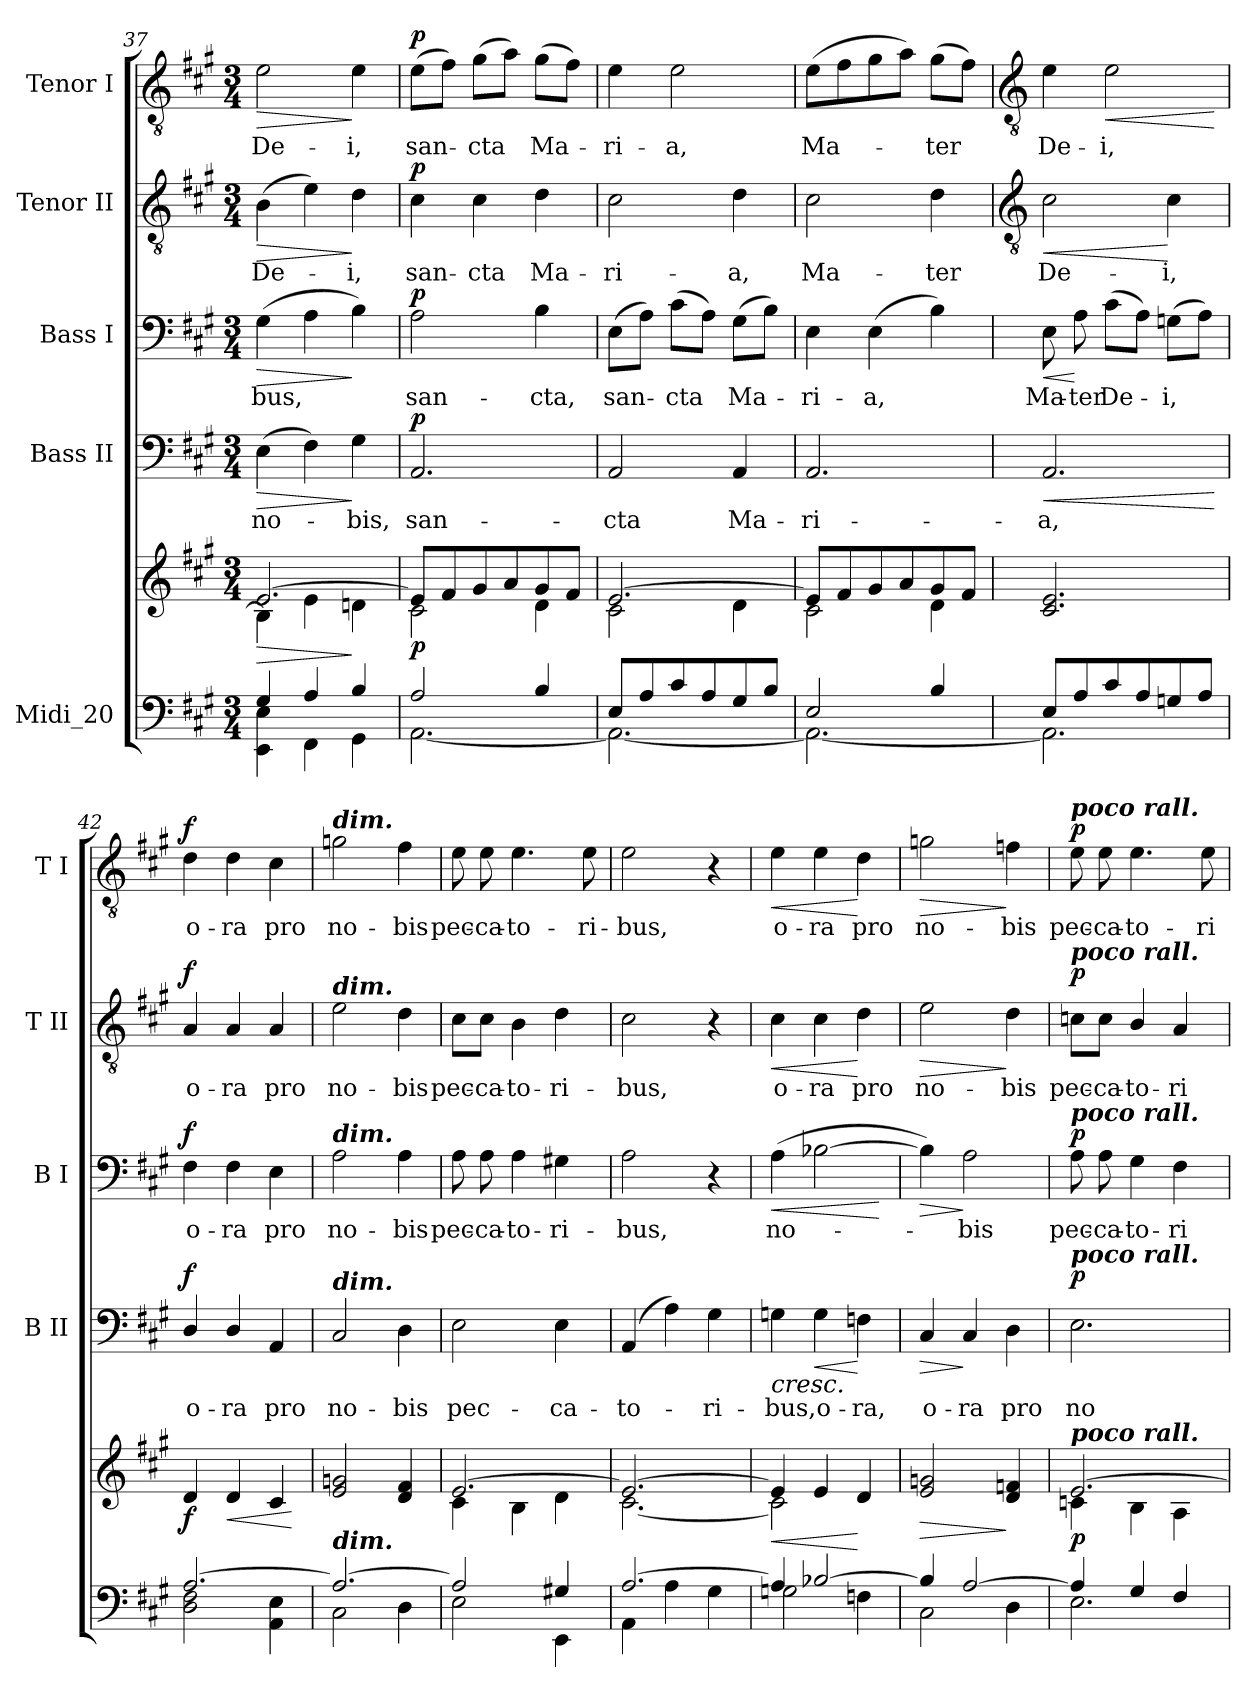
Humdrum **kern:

**kern	**kern	**dynam	**kern	**text	**dynam	**kern	**text	**dynam	**kern	**text	**dynam	**kern	**text	**dynam
*part5	*part5	*part5	*part4	*part4	*part4	*part3	*part3	*part3	*part2	*part2	*part2	*part1	*part1	*part1
*staff6	*staff5	*staff5/6	*staff4	*staff4	*staff4	*staff3	*staff3	*staff3	*staff2	*staff2	*staff2	*staff1	*staff1	*staff1
*I"Midi_20	*	*	*I"Bass II	*	*	*I"Bass I	*	*	*I"Tenor II	*	*	*I"Tenor I	*	*
*	*	*	*I'B II	*	*	*I'B I	*	*	*I'T II	*	*	*I'T I	*	*
*clefF4	*clefG2	*	*clefF4	*	*	*clefF4	*	*	*clefGv2	*	*	*clefGv2	*	*
*k[f#c#g#]	*k[f#c#g#]	*	*k[f#c#g#]	*	*	*k[f#c#g#]	*	*	*k[f#c#g#]	*	*	*k[f#c#g#]	*	*
*A:	*A:	*	*A:	*	*	*A:	*	*	*A:	*	*	*A:	*	*
*M3/4	*M3/4	*	*M3/4	*	*	*M3/4	*	*	*M3/4	*	*	*M3/4	*	*
=37	=37	=37	=37	=37	=37	=37	=37	=37	=37	=37	=37	=37	=37	=37
*^	*^	*	*	*	*	*	*	*	*	*	*	*	*	*
!	!	!	!	!LO:HP:b	!	!LO:LY:b	!LO:HP:b	!	!LO:LY:b	!LO:HP:b	!	!LO:LY:b	!LO:HP:b	!	!LO:LY:b	!LO:HP:b
4G#/	4EE\ 4E\	[2.e/	4B\]	>	(>4E	no-	>	(>4G#	-bus,	>	(>4B	De-	>	2e	De-	>
4A/	4FF#\	.	4e\	.	4F#)	.	.	4A	.	.	4e)	.	.	.	.	.
!	!	!	!	!	!	!LO:LY:b	!	!	!	!	!	!LO:LY:b	!	!	!LO:LY:b	!
4B/	4GG#\	.	4dn\	]	4G#	bis,	]	4B)	.	]	4d	i,	]	4e	-i,	]
=38	=38	=38	=38	=38	=38	=38	=38	=38	=38	=38	=38	=38	=38	=38	=38	=38
!	!	!	!	!LO:DY:b	!	!LO:LY:b	!LO:DY:b	!	!LO:LY:b	!LO:DY:b	!	!LO:LY:b	!LO:DY:b	!	!LO:LY:b	!LO:DY:b
2A/	[2.AA\	8e/L]	2c#\	p	2.AA	san-	p	2A	san-	p	4c#	san-	p	(>8eL	san-	p
.	.	8f#/	.	.	.	.	.	.	.	.	.	.	.	8f#J)	.	.
!	!	!	!	!	!	!	!	!	!	!	!	!LO:LY:b	!	!	!LO:LY:b	!
.	.	8g#/	.	.	.	.	.	.	.	.	4c#	-cta	.	(>8g#L	cta	.
.	.	8a/	.	.	.	.	.	.	.	.	.	.	.	8aJ)	.	.
!	!	!	!	!	!	!	!	!	!LO:LY:b	!	!	!LO:LY:b	!	!	!LO:LY:b	!
4B/	.	8g#/	4d\	.	.	.	.	4B	-cta,	.	4d	Ma-	.	(>8g#L	Ma-	.
.	.	8f#/J	.	.	.	.	.	.	.	.	.	.	.	8f#J)	.	.
=39	=39	=39	=39	=39	=39	=39	=39	=39	=39	=39	=39	=39	=39	=39	=39	=39
!	!	!	!	!	!	!LO:LY:b	!	!	!LO:LY:b	!	!	!LO:LY:b	!	!	!LO:LY:b	!
8E/L	2.AA\_	[2.e/	2c#\	.	2AA	-cta	.	(>8EL	san-	.	2c#	-ri-	.	4e	ri-	.
8A/	.	.	.	.	.	.	.	8AJ)	.	.	.	.	.	.	.	.
!	!	!	!	!	!	!	!	!	!LO:LY:b	!	!	!	!	!	!LO:LY:b	!
8c#/	.	.	.	.	.	.	.	(>8c#L	-cta	.	.	.	.	2e	-a,	.
8A/	.	.	.	.	.	.	.	8AJ)	.	.	.	.	.	.	.	.
!	!	!	!	!	!	!LO:LY:b	!	!	!LO:LY:b	!	!	!LO:LY:b	!	!	!	!
8G#/	.	.	4d\	.	4AA	Ma-	.	(>8G#L	Ma-	.	4d	-a,	.	.	.	.
8B/J	.	.	.	.	.	.	.	8BJ)	.	.	.	.	.	.	.	.
=40	=40	=40	=40	=40	=40	=40	=40	=40	=40	=40	=40	=40	=40	=40	=40	=40
!	!	!	!	!	!	!LO:LY:b	!	!	!LO:LY:b	!	!	!LO:LY:b	!	!	!LO:LY:b	!
2E/	2.AA\_	8e/L]	2c#\	.	2.AA	-ri-	.	4E	ri-	.	2c#	Ma-	.	(>8eL	Ma-	.
.	.	8f#/	.	.	.	.	.	.	.	.	.	.	.	8f#	.	.
!	!	!	!	!	!	!	!	!	!LO:LY:b	!	!	!	!	!	!	!
.	.	8g#/	.	.	.	.	.	(>4E	-a,	.	.	.	.	8g#	.	.
.	.	8a/	.	.	.	.	.	.	.	.	.	.	.	8aJ)	.	.
!	!	!	!	!	!	!	!	!	!	!	!	!LO:LY:b	!	!	!LO:LY:b	!
4B/	.	8g#/	4d\	.	.	.	.	4B)	.	.	4d	-ter	.	(>8g#L	ter	.
.	.	8f#/J	.	.	.	.	.	.	.	.	.	.	.	8f#J)	.	.
!!LO:LB:g=z
=41	=41	=41	=41	=41	=41	=41	=41	=41	=41	=41	=41	=41	=41	=41	=41	=41
*	*	*	*	*	*	*	*	*	*	*	*clefGv2	*	*	*clefGv2	*	*
!	!	!	!	!	!	!LO:LY:b	!LO:HP:b	!	!LO:LY:b	!LO:HP:b	!	!LO:LY:b	!LO:HP:b	!	!LO:LY:b	!
8E/L	2.AA\]	2.c#/ 2.e/	2.ryy	.	2.AA	-a,	<	8E	Ma-	<	2c#	De-	<	4e	De-	.
!	!	!	!	!	!	!	!	!	!LO:LY:b	!	!	!	!	!	!	!
8A/	.	.	.	.	.	.	.	8A	-ter	[	.	.	.	.	.	.
!	!	!	!	!	!	!	!	!	!LO:LY:b	!	!	!	!	!	!LO:LY:b	!LO:HP:b
8c#/	.	.	.	.	.	.	.	(>8c#L	De-	.	.	.	.	2e	-i,	<
8A/	.	.	.	.	.	.	.	8AJ)	.	.	.	.	.	.	.	.
!	!	!	!	!	!	!	!	!	!LO:LY:b	!	!	!LO:LY:b	!	!	!	!
8Gn/	.	.	.	.	.	.	.	(>8GnL	i,	.	4c#	-i,	[	.	.	.
8A/J	.	.	.	.	.	.	.	8AJ)	.	.	.	.	.	.	.	.
*v	*v	*	*	*	*	*	*	*	*	*	*	*	*	*	*	*
*	*v	*v	*	*	*	*	*	*	*	*	*	*	*	*	*
.	.	.	.	.	[	.	.	.	.	.	.	.	.	[
=42	=42	=42	=42	=42	=42	=42	=42	=42	=42	=42	=42	=42	=42	=42
*^	*^	*	*	*	*	*	*	*	*	*	*	*	*	*
!	!	!	!	!LO:DY:b	!	!LO:LY:b	!LO:DY:b	!	!LO:LY:b	!LO:DY:b	!	!LO:LY:b	!LO:DY:b	!	!LO:LY:b	!LO:DY:b
[2.A/	2D\ 2F#\	4d/	2ryy	f	4D/	o-	f	4F#	o-	f	4A	o-	f	4d	o-	f
!	!	!	!	!LO:HP:b	!	!LO:LY:b	!	!	!LO:LY:b	!	!	!LO:LY:b	!	!	!LO:LY:b	!
.	.	4d/	.	<	4D/	-ra	.	4F#	-ra	.	4A	-ra	.	4d	-ra	.
!	!	!	!	!	!	!LO:LY:b	!	!	!LO:LY:b	!	!	!LO:LY:b	!	!	!LO:LY:b	!
.	4AA\ 4E\	4c#/	4ryy	.	4AA	pro	.	4E	pro	.	4A	pro	.	4c#	pro	.
*v	*v	*	*	*	*	*	*	*	*	*	*	*	*	*	*	*
*	*v	*v	*	*	*	*	*	*	*	*	*	*	*	*	*
.	.	[	.	.	.	.	.	.	.	.	.	.	.	.
=43	=43	=43	=43	=43	=43	=43	=43	=43	=43	=43	=43	=43	=43	=43
*^	*^	*	*	*	*	*	*	*	*	*	*	*	*	*
!	!	!	!	!	!	!	!	!	!	!	!	!	!	!LO:TX:a:Bi:t=dim.	!	!
!	!	!	!	!	!	!	!	!	!	!	!LO:TX:a:Bi:t=dim.	!	!	!	!	!
!	!	!	!	!	!	!	!	!LO:TX:a:Bi:t=dim.	!	!	!	!	!	!	!	!
!	!	!	!	!	!LO:TX:a:Bi:t=dim.	!	!	!	!	!	!	!	!	!	!	!
!LO:TX:a:Bi:t=dim.	!	!	!	!	!	!	!	!	!	!	!	!	!	!	!	!
!	!	!	!	!	!	!LO:LY:b	!	!	!LO:LY:b	!	!	!LO:LY:b	!	!	!LO:LY:b	!
2.A/_	2C#\	2e/ 2gn/	2.ryy	.	2C#	no-	.	2A	no-	.	2e	no-	.	2gn	no-	.
!	!	!	!	!	!	!LO:LY:b	!	!	!LO:LY:b	!	!	!LO:LY:b	!	!	!LO:LY:b	!
.	4D\	4d/ 4f#/	.	.	4D	-bis	.	4A	-bis	.	4d	-bis	.	4f#	-bis	.
=44	=44	=44	=44	=44	=44	=44	=44	=44	=44	=44	=44	=44	=44	=44	=44	=44
!	!	!	!	!	!	!LO:LY:b	!	!	!LO:LY:b	!	!	!LO:LY:b	!	!	!LO:LY:b	!
2A/]	2E\	[2.e/	4c#\	.	2E	pec-	.	8A	pec-	.	8c#\L	pec-	.	8e	pec-	.
!	!	!	!	!	!	!	!	!	!LO:LY:b	!	!	!LO:LY:b	!	!	!LO:LY:b	!
.	.	.	.	.	.	.	.	8A	-ca-	.	8c#\J	-ca-	.	8e	-ca-	.
!	!	!	!	!	!	!	!	!	!LO:LY:b	!	!	!LO:LY:b	!	!	!LO:LY:b	!
.	.	.	4B\	.	.	.	.	4A	-to-	.	4B	-to-	.	4.e	-to-	.
!	!	!	!	!	!	!LO:LY:b	!	!	!LO:LY:b	!	!	!LO:LY:b	!	!	!	!
4G#X/	4EE\	.	4d\	.	4E	-ca-	.	4G#X	-ri-	.	4d	-ri-	.	.	.	.
!	!	!	!	!	!	!	!	!	!	!	!	!	!	!	!LO:LY:b	!
.	.	.	.	.	.	.	.	.	.	.	.	.	.	8e	-ri-	.
=45	=45	=45	=45	=45	=45	=45	=45	=45	=45	=45	=45	=45	=45	=45	=45	=45
!	!	!	!	!	!	!LO:LY:b	!	!	!LO:LY:b	!	!	!LO:LY:b	!	!	!LO:LY:b	!
[2.A/	4AA\	2.e/_	[2.c#\	.	(4AA	-to-	.	2A	-bus,	.	2c#	-bus,	.	2e	-bus,	.
.	4A\	.	.	.	4A)	.	.	.	.	.	.	.	.	.	.	.
!	!	!	!	!	!	!LO:LY:b	!	!	!	!	!	!	!	!	!	!
.	4G#\	.	.	.	4G#	ri-	.	4r	.	.	4r	.	.	4r	.	.
=46	=46	=46	=46	=46	=46	=46	=46	=46	=46	=46	=46	=46	=46	=46	=46	=46
!	!	!	!	!LO:HP:b	!	!LO:LY:b	!LO:HP:b	!	!LO:LY:b	!LO:HP:b	!	!LO:LY:b	!LO:HP:b	!	!LO:LY:b	!LO:HP:b
4A/]	2Gn\	4e/]	2c#\]	<	4Gn	-bus,	<	(>4A	no-	<	4c#	o-	<	4e	o-	<
!	!	!	!	!	!	!LO:LY:b	!LO:HP:b	!	!	!	!	!LO:LY:b	!	!	!LO:LY:b	!
[2B-X/	.	4e/	.	.	4G	o-	<	[2B-X	.	.	4c#	-ra	.	4e	-ra	.
!	!	!	!	!	!	!LO:LY:b	!	!	!	!	!	!LO:LY:b	!	!	!LO:LY:b	!
.	4Fn\	4d/	4ryy	[	4Fn	-ra,	[	.	.	.	4d	pro	[	4d	pro	[
*v	*v	*	*	*	*	*	*	*	*	*	*	*	*	*	*	*
*	*v	*v	*	*	*	*	*	*	*	*	*	*	*	*	*
.	.	.	.	.	[	.	.	[	.	.	.	.	.	.
=47	=47	=47	=47	=47	=47	=47	=47	=47	=47	=47	=47	=47	=47	=47
*^	*	*	*	*	*	*	*	*	*	*	*	*	*	*
!	!	!	!LO:HP:b	!	!LO:LY:b	!LO:HP:b	!	!	!LO:HP:b	!	!LO:LY:b	!LO:HP:b	!	!LO:LY:b	!LO:HP:b
*	*	*^	*	*	*	*	*	*	*	*	*	*	*	*	*
4B-/]	2C#\	2e/ 2gn/	2.ryy	>	4C#	o-	>	4B-])	.	>	2e	no-	>	2gn	no-	>
!	!	!	!	!	!	!LO:LY:b	!	!	!LO:LY:b	!	!	!	!	!	!	!
[2A/	.	.	.	.	4C#	-ra	]	2A	bis	]	.	.	.	.	.	.
!	!	!	!	!	!	!LO:LY:b	!	!	!	!	!	!LO:LY:b	!	!	!LO:LY:b	!
.	4D\	4d/ 4fn/	.	]	4D	pro	.	.	.	.	4d	-bis	]	4fn	-bis	]
=48	=48	=48	=48	=48	=48	=48	=48	=48	=48	=48	=48	=48	=48	=48	=48	=48
!	!	!	!	!	!	!	!	!	!	!	!	!	!	!LO:TX:a:Bi:t=poco rall.	!	!
!	!	!	!	!	!	!	!	!	!	!	!LO:TX:a:Bi:t=poco rall.	!	!	!	!	!
!	!	!	!	!	!	!	!	!LO:TX:a:Bi:t=poco rall.	!	!	!	!	!	!	!	!
!	!	!	!	!	!LO:TX:a:Bi:t=poco rall.	!	!	!	!	!	!	!	!	!	!	!
!	!	!LO:TX:a:Bi:t=poco rall.	!	!	!	!	!	!	!	!	!	!	!	!	!	!
!	!	!	!	!LO:DY:b	!	!LO:LY:b	!LO:DY:b	!	!LO:LY:b	!LO:DY:b	!	!LO:LY:b	!LO:DY:b	!	!LO:LY:b	!LO:DY:b
4A/]	2.E\	[2.e/	4cn\	p	2.E	no-	p	8A	pec-	p	8cn\L	pec-	p	8e	pec-	p
!	!	!	!	!	!	!	!	!	!LO:LY:b	!	!	!LO:LY:b	!	!	!LO:LY:b	!
.	.	.	.	.	.	.	.	8A	-ca-	.	8c\J	-ca-	.	8e	-ca-	.
!	!	!	!	!	!	!	!	!	!LO:LY:b	!	!	!LO:LY:b	!	!	!LO:LY:b	!
4G#/	.	.	4B\	.	.	.	.	4G#	-to-	.	4B/	-to-	.	4.e	-to-	.
!	!	!	!	!	!	!	!	!	!LO:LY:b	!	!	!LO:LY:b	!	!	!	!
4F#/	.	.	4A\	.	.	.	.	4F#	-ri-	.	4A	-ri-	.	.	.	.
!	!	!	!	!	!	!	!	!	!	!	!	!	!	!	!LO:LY:b	!
.	.	.	.	.	.	.	.	.	.	.	.	.	.	8e	-ri-	.
*v	*v	*	*	*	*	*	*	*	*	*	*	*	*	*	*	*
*	*v	*v	*	*	*	*	*	*	*	*	*	*	*	*	*
=	=	=	=	=	=	=	=	=	=	=	=	=	=	=
*-	*-	*-	*-	*-	*-	*-	*-	*-	*-	*-	*-	*-	*-	*-
